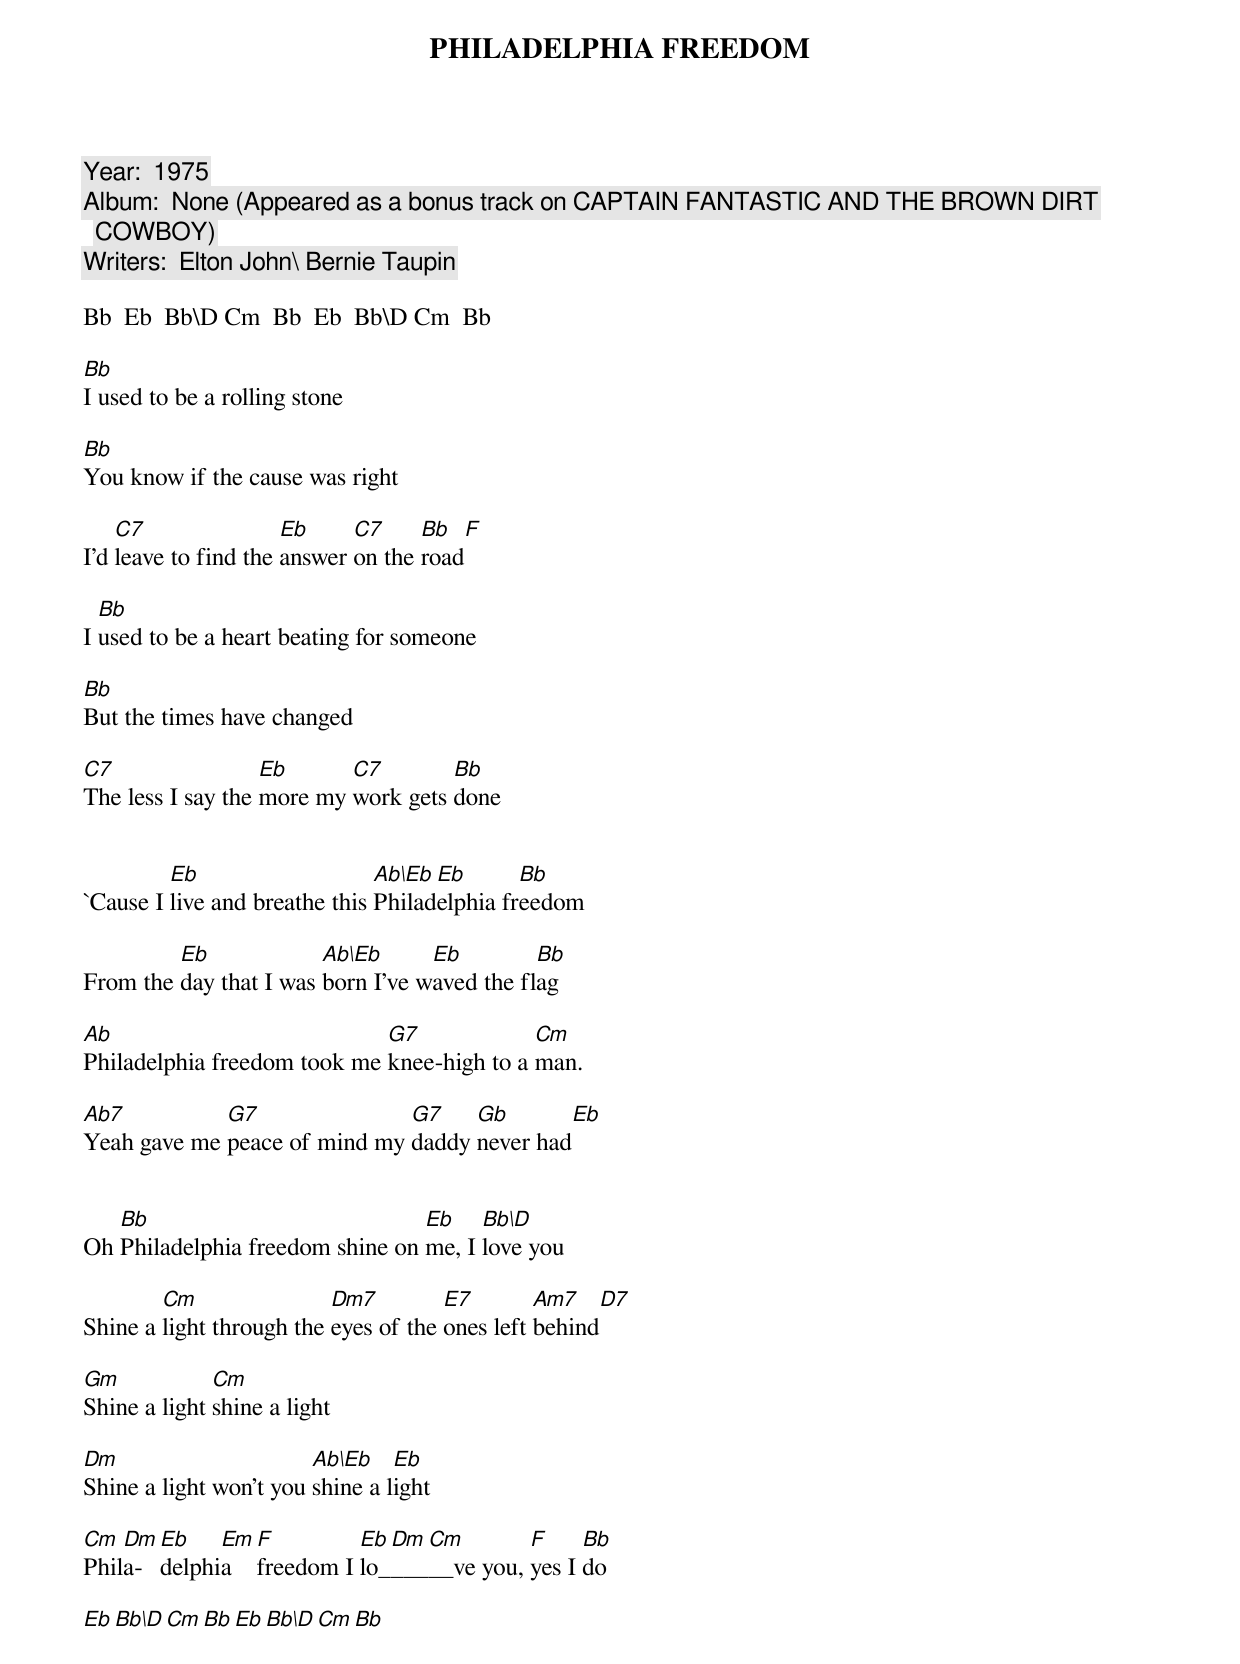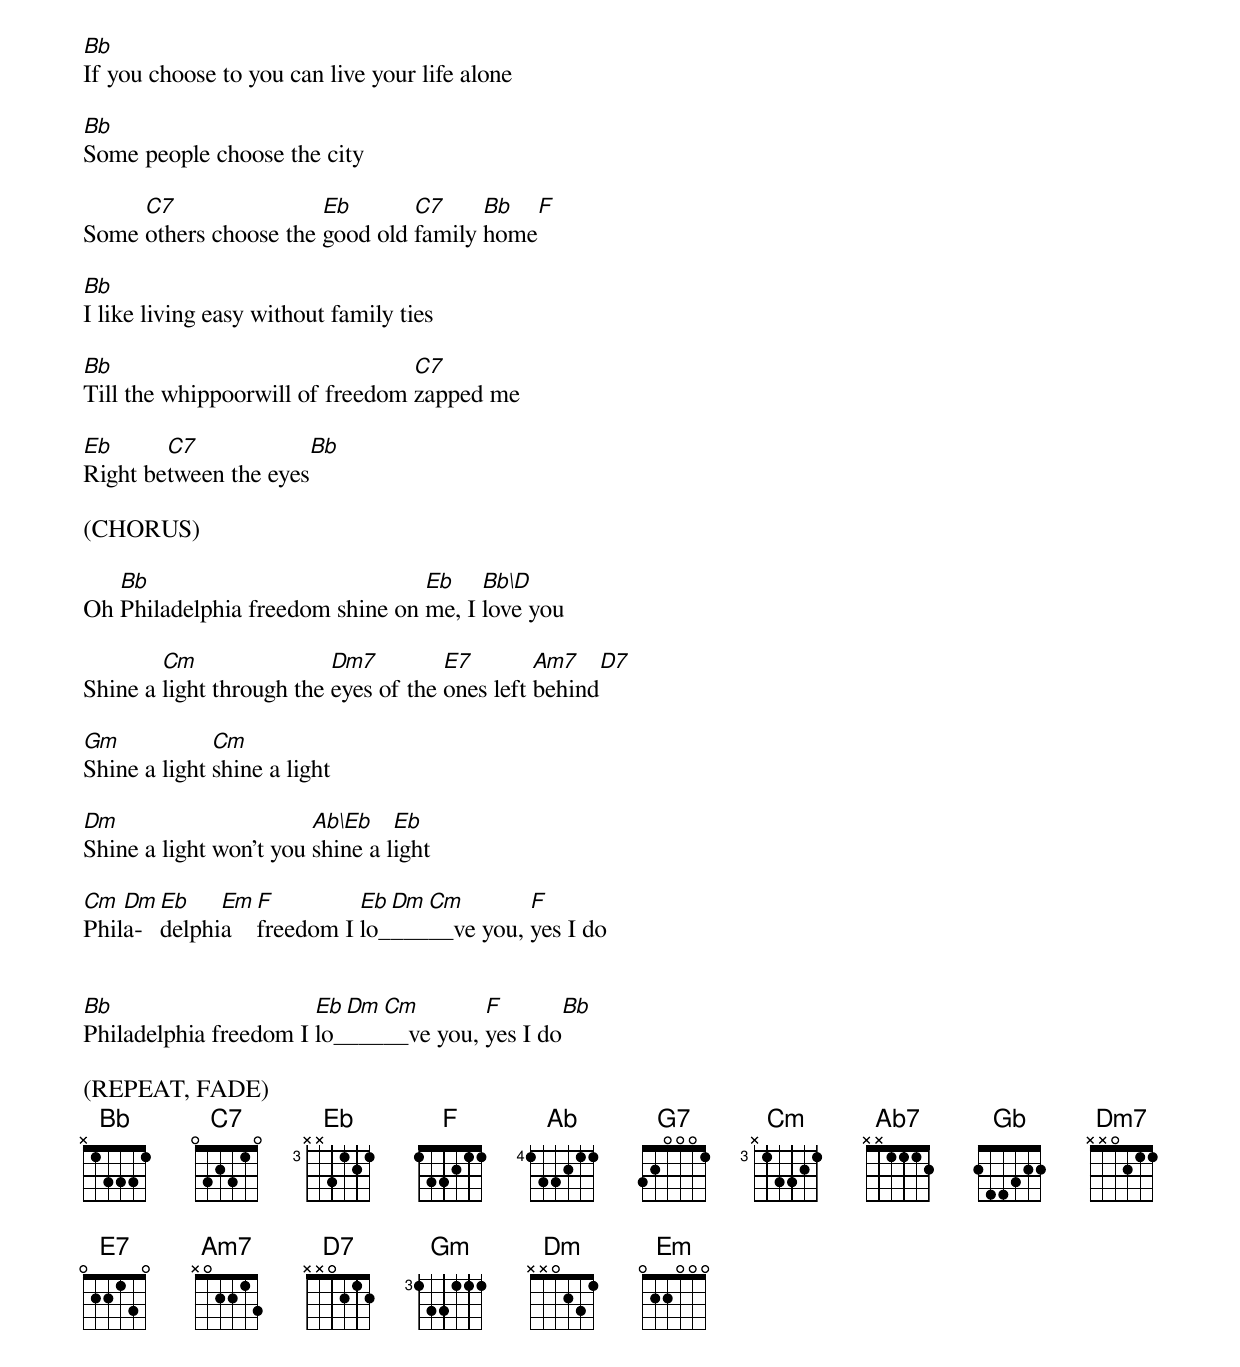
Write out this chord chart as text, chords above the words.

PHILADELPHIA FREEDOM

Year:  1975
Album:  None (Appeared as a bonus track on CAPTAIN FANTASTIC AND THE BROWN DIRT COWBOY)
Writers:  Elton John\ Bernie Taupin

Bb  Eb  Bb\D Cm  Bb  Eb  Bb\D Cm  Bb

Bb
I used to be a rolling stone

Bb
You know if the cause was right

    C7 		      Eb     C7     Bb   F
I'd leave to find the answer on the road

  Bb
I used to be a heart beating for someone

Bb
But the times have changed

C7 		   Eb	   C7	     Bb
The less I say the more my work gets done


	 Eb		       Ab\Eb Eb       Bb
`Cause I live and breathe this Philadelphia freedom

         Eb  		Ab\Eb      Eb         Bb
From the day that I was born I've waved the flag

Ab 			     G7             Cm
Philadelphia freedom took me knee-high to a man.

Ab7          G7		      G7    Gb         Eb
Yeah gave me peace of mind my daddy never had


   Bb				 Eb    Bb\D
Oh Philadelphia freedom shine on me, I love you

        Cm		  Dm7	      E7        Am7    D7
Shine a light through the eyes of the ones left behind

Gm	      Cm
Shine a light shine a light

Dm                      Ab\Eb    Eb
Shine a light won't you shine a light

Cm  Dm Eb    Em F         Eb Dm Cm        F     Bb
Phila- delphia  freedom I lo______ve you, yes I do

Eb  Bb\D Cm  Bb  Eb  Bb\D Cm  Bb

Bb
If you choose to you can live your life alone

Bb
Some people choose the city

     C7		       Eb       C7     Bb    F
Some others choose the good old family home

Bb
I like living easy without family ties

Bb			         C7
Till the whippoorwill of freedom zapped me

Eb      C7            Bb
Right between the eyes

(CHORUS)

   Bb				 Eb    Bb\D
Oh Philadelphia freedom shine on me, I love you

        Cm		  Dm7	      E7        Am7    D7
Shine a light through the eyes of the ones left behind

Gm	      Cm
Shine a light shine a light

Dm                      Ab\Eb    Eb
Shine a light won't you shine a light

Cm  Dm Eb    Em F         Eb Dm Cm        F
Phila- delphia  freedom I lo______ve you, yes I do


Bb                     Eb Dm Cm        F        Bb
Philadelphia freedom I lo______ve you, yes I do

(REPEAT, FADE)
